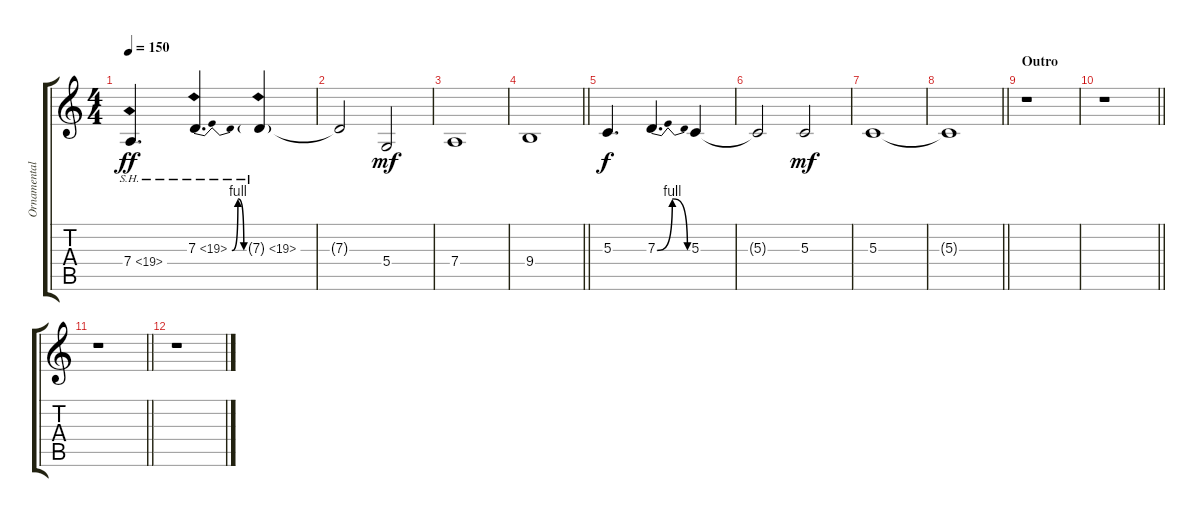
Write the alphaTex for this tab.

\track ("Ornamental Layer" "Ornamental") {instrument fx1rain}
\staff {score tabs}
\tuning (E4 B3 G3 D3 A2 E2) {hide}
\ts (4 4)
\section ("" "")
\tempo 150
\clef g2
\ks c
7.4{sh 12}.4{d dy ff volume 13 instrument overdrivenguitar} 7.3{be (bendrelease 0 0 5 4 30 4 60 0) sh 12}.4{d} 7.3{sh 12 g}.4 |
7.3{t}.2 5.4.2{dy mf} |
7.4.1 |
\barLineRight lightlight
9.4.1 |
\section ("" "")
5.3.4{d dy f} 7.3{be (bendrelease 0 0 10 4 45 4 60 0)}.4{d} 5.3.4 |
5.3{t}.2 5.3.2{dy mf} |
5.3.1 |
\barLineRight lightlight
5.3{t}.1 |
\section ("" "Outro")
r.1 |
\barLineRight lightlight
r.1 |
\barLineRight lightlight
r.1 |
r.1
